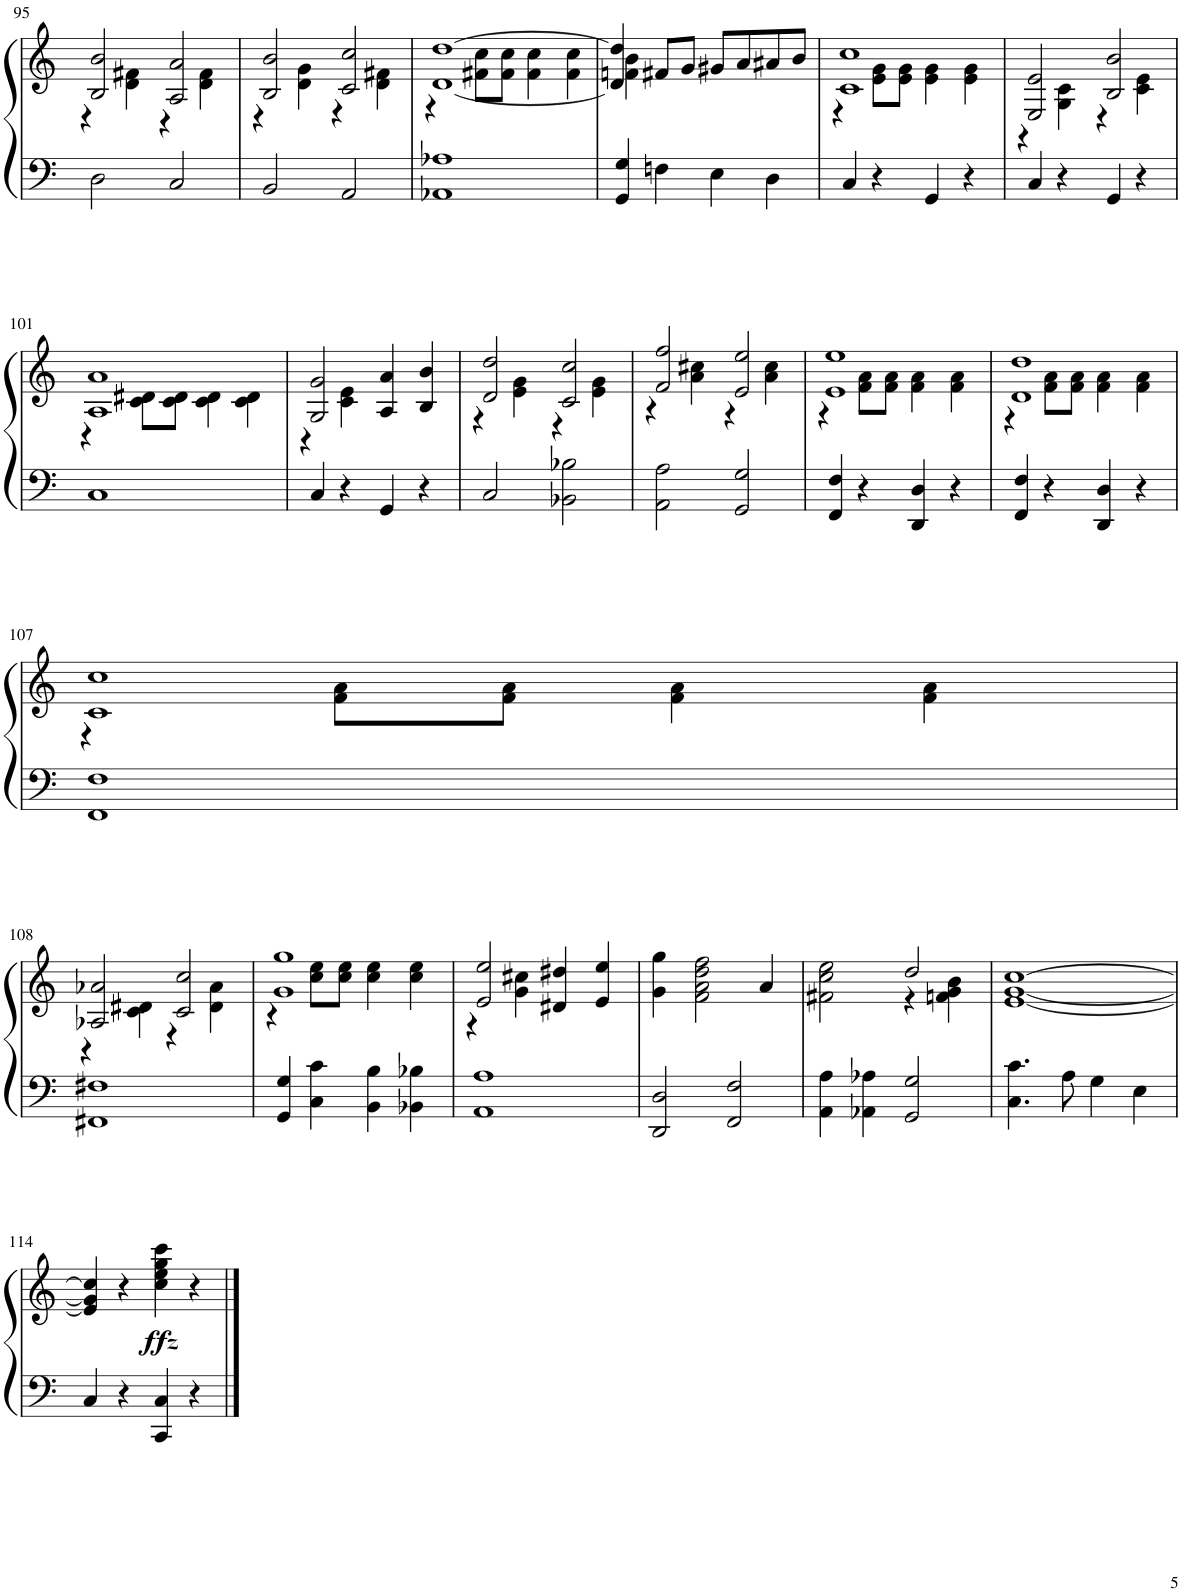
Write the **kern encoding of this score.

**kern	**kern	**dynam
*part1	*part1	*part1
*staff2	*staff1	*staff1/2
*I"Piano	*	*
*I'Pno.	*	*
!!LO:PB:g=z
*clefF4	*clefG2	*
*k[]	*k[]	*
*M2/2	*M2/2	*
*met(c|)	*met(c|)	*
=95	=95	=95
*	*^	*
2D\	2B/ 2b/	4r	.
.	.	4d\ 4f#X\	.
2C/	2A/ 2a/	4r	.
.	.	4d\ 4f#\	.
=96	=96	=96	=96
2BB/	2B/ 2b/	4r	.
.	.	4d\ 4g\	.
2AA/	2c/ 2cc/	4r	.
.	.	4d\ 4f#X\	.
=97	=97	=97	=97
1AA-X 1A-X	[<1d [1dd	4r	.
.	.	8f#X\ 8cc\L	.
.	.	8f#\ 8cc\J	.
.	.	4f#\ 4cc\	.
.	.	4f#\ 4cc\	.
=98	=98	=98	=98
4GG/ 4G/	4d/] 4dd/]	4fn\ 4b\	.
4Fn\	8f#X/L	2.ryy	.
.	8g/J	.	.
4E\	8g#X/L	.	.
.	8a/	.	.
4D\	8a#X/	.	.
.	8b/J	.	.
=99	=99	=99	=99
4C/	1c 1cc	4r	.
4r	.	8e\ 8g\L	.
.	.	8e\ 8g\J	.
4GG/	.	4e\ 4g\	.
4r	.	4e\ 4g\	.
=100	=100	=100	=100
4C/	2E/ 2e/	4r	.
4r	.	4G\ 4c\	.
4GG/	2B/ 2b/	4r	.
4r	.	4c\ 4e\	.
!!LO:LB:g=z	!!
=101	=101	=101	=101
1C	1A 1a	4r	.
.	.	8c\ 8d#X\L	.
.	.	8c\ 8d#\J	.
.	.	4c\ 4d#\	.
.	.	4c\ 4d#\	.
=102	=102	=102	=102
4C/	2G/ 2g/	4r	.
4r	.	4c\ 4e\	.
4GG/	4A/ 4a/	2ryy	.
4r	4B/ 4b/	.	.
=103	=103	=103	=103
2C/	2d/ 2dd/	4r	.
.	.	4e\ 4g\	.
2BB-X\ 2B-X\	2c/ 2cc/	4r	.
.	.	4e\ 4g\	.
=104	=104	=104	=104
2AA\ 2A\	2f/ 2ff/	4r	.
.	.	4a\ 4cc#X\	.
2GG/ 2G/	2e/ 2ee/	4r	.
.	.	4a\ 4cc#\	.
=105	=105	=105	=105
4FF/ 4F/	1e 1ee	4r	.
4r	.	8f\ 8a\L	.
.	.	8f\ 8a\J	.
4DD/ 4D/	.	4f\ 4a\	.
4r	.	4f\ 4a\	.
=106	=106	=106	=106
4FF/ 4F/	1d 1dd	4r	.
4r	.	8f\ 8a\L	.
.	.	8f\ 8a\J	.
4DD/ 4D/	.	4f\ 4a\	.
4r	.	4f\ 4a\	.
!!LO:LB:g=z	!!
=107	=107	=107	=107
1FF 1F	1c 1cc	4r	.
.	.	8f\ 8a\L	.
.	.	8f\ 8a\J	.
.	.	4f\ 4a\	.
.	.	4f\ 4a\	.
!!LO:LB:g=z	!!
=108	=108	=108	=108
1FF#X 1F#X	2A-X/ 2a-X/	4r	.
.	.	4c\ 4d#X\	.
.	2c/ 2cc/	4r	.
.	.	4d#\ 4a-\	.
=109	=109	=109	=109
4GG/ 4G/	1g 1gg	4r	.
4C\ 4c\	.	8cc\ 8ee\L	.
.	.	8cc\ 8ee\J	.
4BB\ 4B\	.	4cc\ 4ee\	.
4BB-X\ 4B-X\	.	4cc\ 4ee\	.
=110	=110	=110	=110
1AA 1A	2e/ 2ee/	4r	.
.	.	4g\ 4cc#X\	.
.	4d#X/ 4dd#X/	2ryy	.
.	4e/ 4ee/	.	.
*	*v	*v	*
=111	=111	=111
2DD/ 2D/	4g\ 4gg\	.
.	2f\ 2a\ 2dd\ 2ff\	.
2FF/ 2F/	.	.
.	4a/	.
=112	=112	=112
*	*^	*
4AA\ 4A\	2f#X\ 2cc\ 2ee\	2ryy	.
4AA-X\ 4A-X\	.	.	.
2GG/ 2G/	2dd/	4r	.
.	.	4fn\ 4g\ 4b\	.
*	*v	*v	*
=113	=113	=113
4.C\ 4.c\	[1e [1g [1cc	.
8A\	.	.
4G\	.	.
4E\	.	.
!!LO:LB:g=z
=114	=114	=114
4C/	4e/] 4g/] 4cc/]	.
4r	4r	.
!	!	!LO:DY:b
4CC/ 4C/	4cc\ 4ee\ 4gg\ 4ccc\	other-dynamics
4r	4r	.
==	==	==
*-	*-	*-
